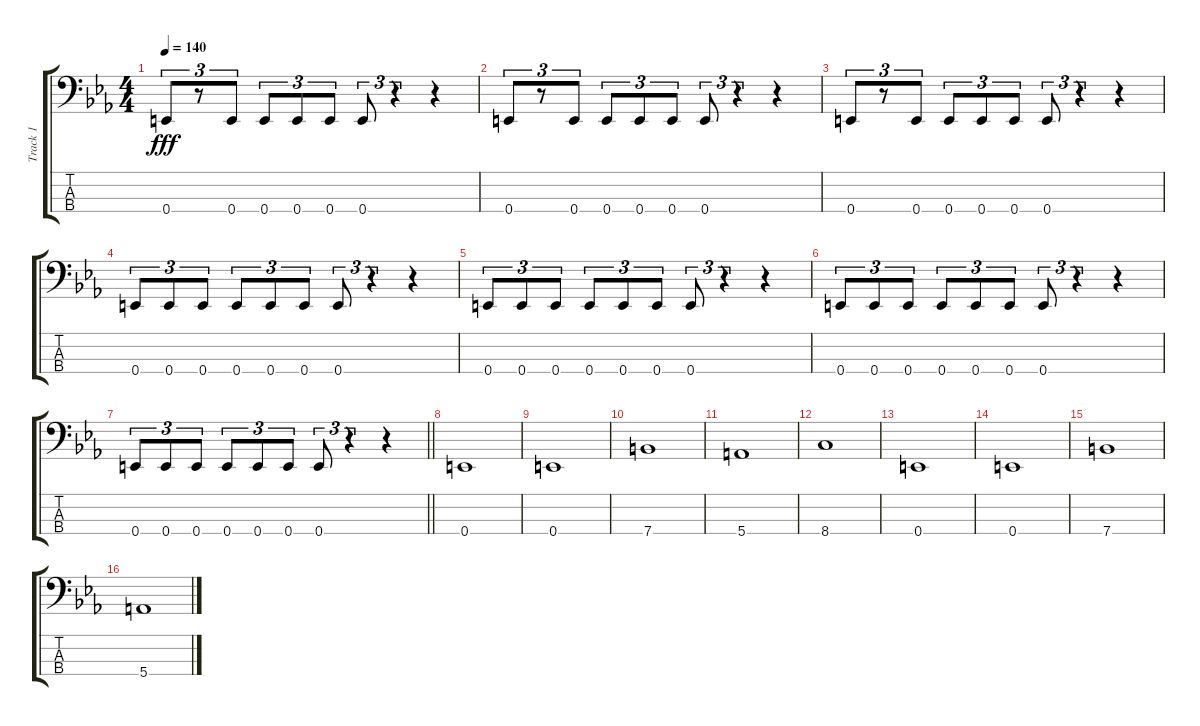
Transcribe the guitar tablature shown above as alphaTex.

\track ("Track 1" "Track 1") {instrument electricbassfinger}
\staff {score tabs}
\tuning (G2 D2 A1 E1) {hide}
\ts (4 4)
\tempo 140
\clef f4
\ks eb
0.4.8{tu (3 2) dy fff} r.8{tu (3 2)} 0.4.8{tu (3 2)} 0.4.8{tu (3 2)} 0.4.8{tu (3 2)} 0.4.8{tu (3 2)} 0.4.8{tu (3 2)} r.4{tu (3 2)} r.4 |
0.4.8{tu (3 2)} r.8{tu (3 2)} 0.4.8{tu (3 2)} 0.4.8{tu (3 2)} 0.4.8{tu (3 2)} 0.4.8{tu (3 2)} 0.4.8{tu (3 2)} r.4{tu (3 2)} r.4 |
0.4.8{tu (3 2)} r.8{tu (3 2)} 0.4.8{tu (3 2)} 0.4.8{tu (3 2)} 0.4.8{tu (3 2)} 0.4.8{tu (3 2)} 0.4.8{tu (3 2)} r.4{tu (3 2)} r.4 |
0.4.8{tu (3 2)} 0.4.8{tu (3 2)} 0.4.8{tu (3 2)} 0.4.8{tu (3 2)} 0.4.8{tu (3 2)} 0.4.8{tu (3 2)} 0.4.8{tu (3 2)} r.4{tu (3 2)} r.4 |
0.4.8{tu (3 2)} 0.4.8{tu (3 2)} 0.4.8{tu (3 2)} 0.4.8{tu (3 2)} 0.4.8{tu (3 2)} 0.4.8{tu (3 2)} 0.4.8{tu (3 2)} r.4{tu (3 2)} r.4 |
0.4.8{tu (3 2)} 0.4.8{tu (3 2)} 0.4.8{tu (3 2)} 0.4.8{tu (3 2)} 0.4.8{tu (3 2)} 0.4.8{tu (3 2)} 0.4.8{tu (3 2)} r.4{tu (3 2)} r.4 |
\barLineRight lightlight
0.4.8{tu (3 2)} 0.4.8{tu (3 2)} 0.4.8{tu (3 2)} 0.4.8{tu (3 2)} 0.4.8{tu (3 2)} 0.4.8{tu (3 2)} 0.4.8{tu (3 2)} r.4{tu (3 2)} r.4 |
0.4.1 |
0.4.1 |
7.4.1 |
5.4.1 |
8.4.1 |
0.4.1 |
0.4.1 |
7.4.1 |
5.4.1
